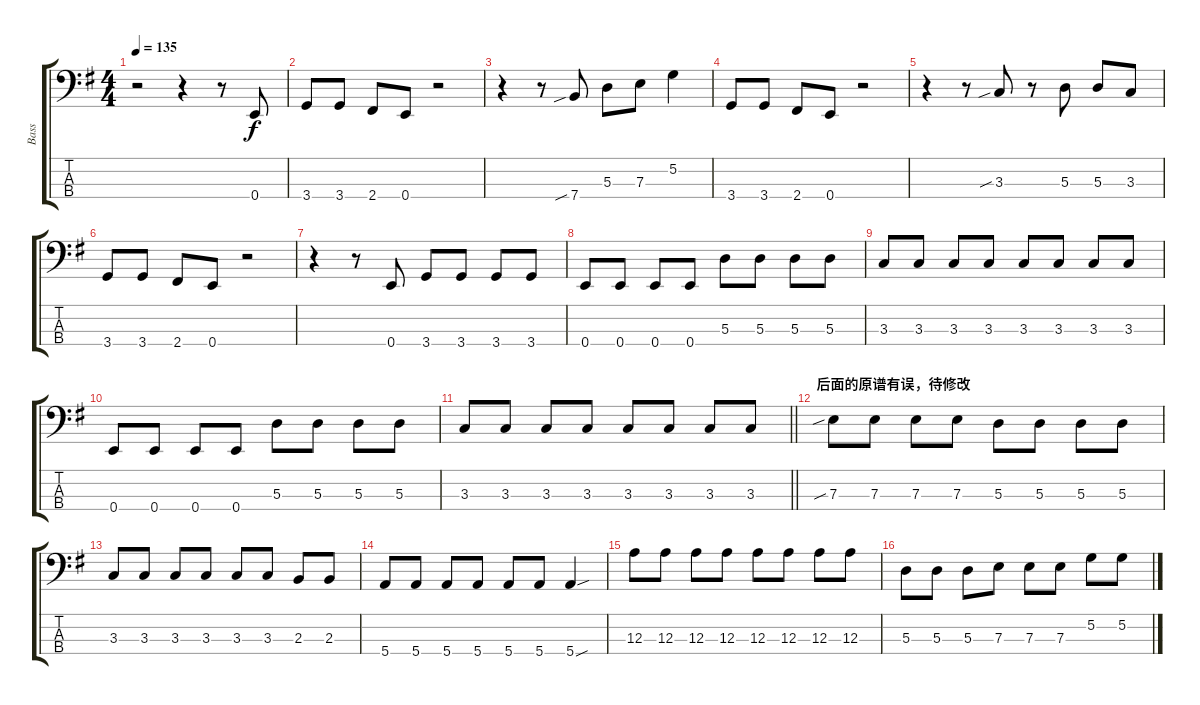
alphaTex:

\track ("Bass" "Bass") {instrument electricbassfinger}
\staff {score tabs}
\tuning (G2 D2 A1 E1) {hide}
\ts (4 4)
\tempo 135
\clef f4
\ks g
r.2{dy f} r.4 r.8 0.4.8 |
3.4.8 3.4.8 2.4.8 0.4.8 r.2 |
r.4 r.8 7.4{sib}.8 5.3.8 7.3.8 5.2.4 |
3.4.8 3.4.8 2.4.8 0.4.8 r.2 |
r.4 r.8 3.3{sib}.8 r.8 5.3.8 5.3.8 3.3.8 |
3.4.8 3.4.8 2.4.8 0.4.8 r.2 |
r.4 r.8 0.4.8 3.4.8 3.4.8 3.4.8 3.4.8 |
0.4.8 0.4.8 0.4.8 0.4.8 5.3.8 5.3.8 5.3.8 5.3.8 |
3.3.8 3.3.8 3.3.8 3.3.8 3.3.8 3.3.8 3.3.8 3.3.8 |
0.4.8 0.4.8 0.4.8 0.4.8 5.3.8 5.3.8 5.3.8 5.3.8 |
\barLineRight lightlight
3.3.8 3.3.8 3.3.8 3.3.8 3.3.8 3.3.8 3.3.8 3.3.8 |
\section ("" "后面的原谱有误，待修改")
7.3{sib}.8{volume 0} 7.3.8 7.3.8 7.3.8 5.3.8 5.3.8 5.3.8 5.3.8 |
3.3.8 3.3.8 3.3.8 3.3.8 3.3.8 3.3.8 2.3.8 2.3.8 |
5.4.8 5.4.8 5.4.8 5.4.8 5.4.8 5.4.8 5.4{sou}.4 |
12.3.8 12.3.8 12.3.8 12.3.8 12.3.8 12.3.8 12.3.8 12.3.8 |
5.3.8 5.3.8 5.3.8 7.3.8 7.3.8 7.3.8 5.2.8 5.2.8
